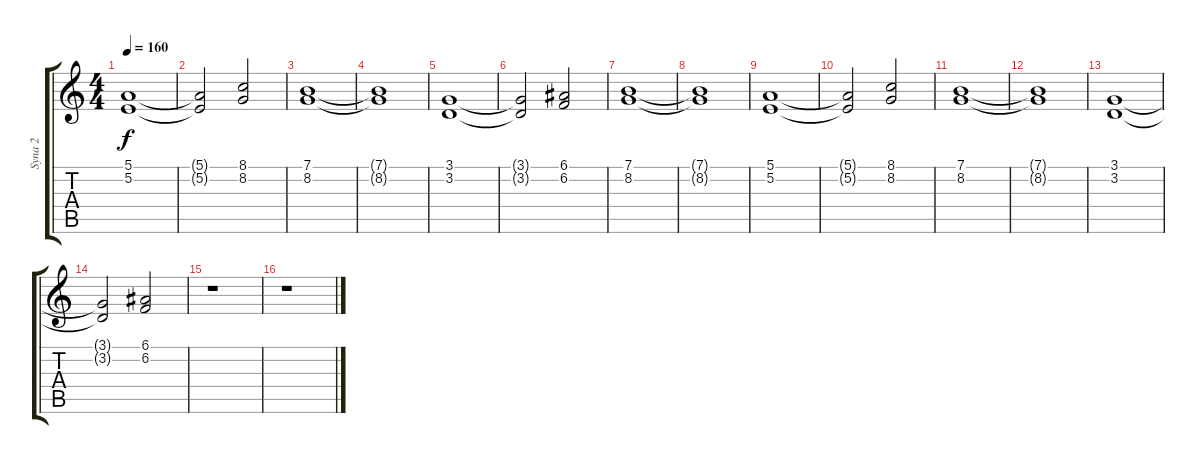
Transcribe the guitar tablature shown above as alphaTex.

\track ("Syna 2" "Syna 2") {instrument choiraahs}
\staff {score tabs}
\tuning (E4 B3 G3 D3 A2 E2) {hide}
\ts (4 4)
\tempo 160
\clef g2
\ks c
(5.1 5.2).1{dy f} |
(5.1{t} 5.2{t}).2 (8.1 8.2).2 |
(7.1 8.2).1 |
(7.1{t} 8.2{t}).1 |
(3.1 3.2).1 |
(3.1{t} 3.2{t}).2 (6.1 6.2).2 |
(7.1 8.2).1 |
(7.1{t} 8.2{t}).1 |
(5.1 5.2).1 |
(5.1{t} 5.2{t}).2 (8.1 8.2).2 |
(7.1 8.2).1 |
(7.1{t} 8.2{t}).1 |
(3.1 3.2).1 |
(3.1{t} 3.2{t}).2 (6.1 6.2).2 |
r.1 |
r.1
